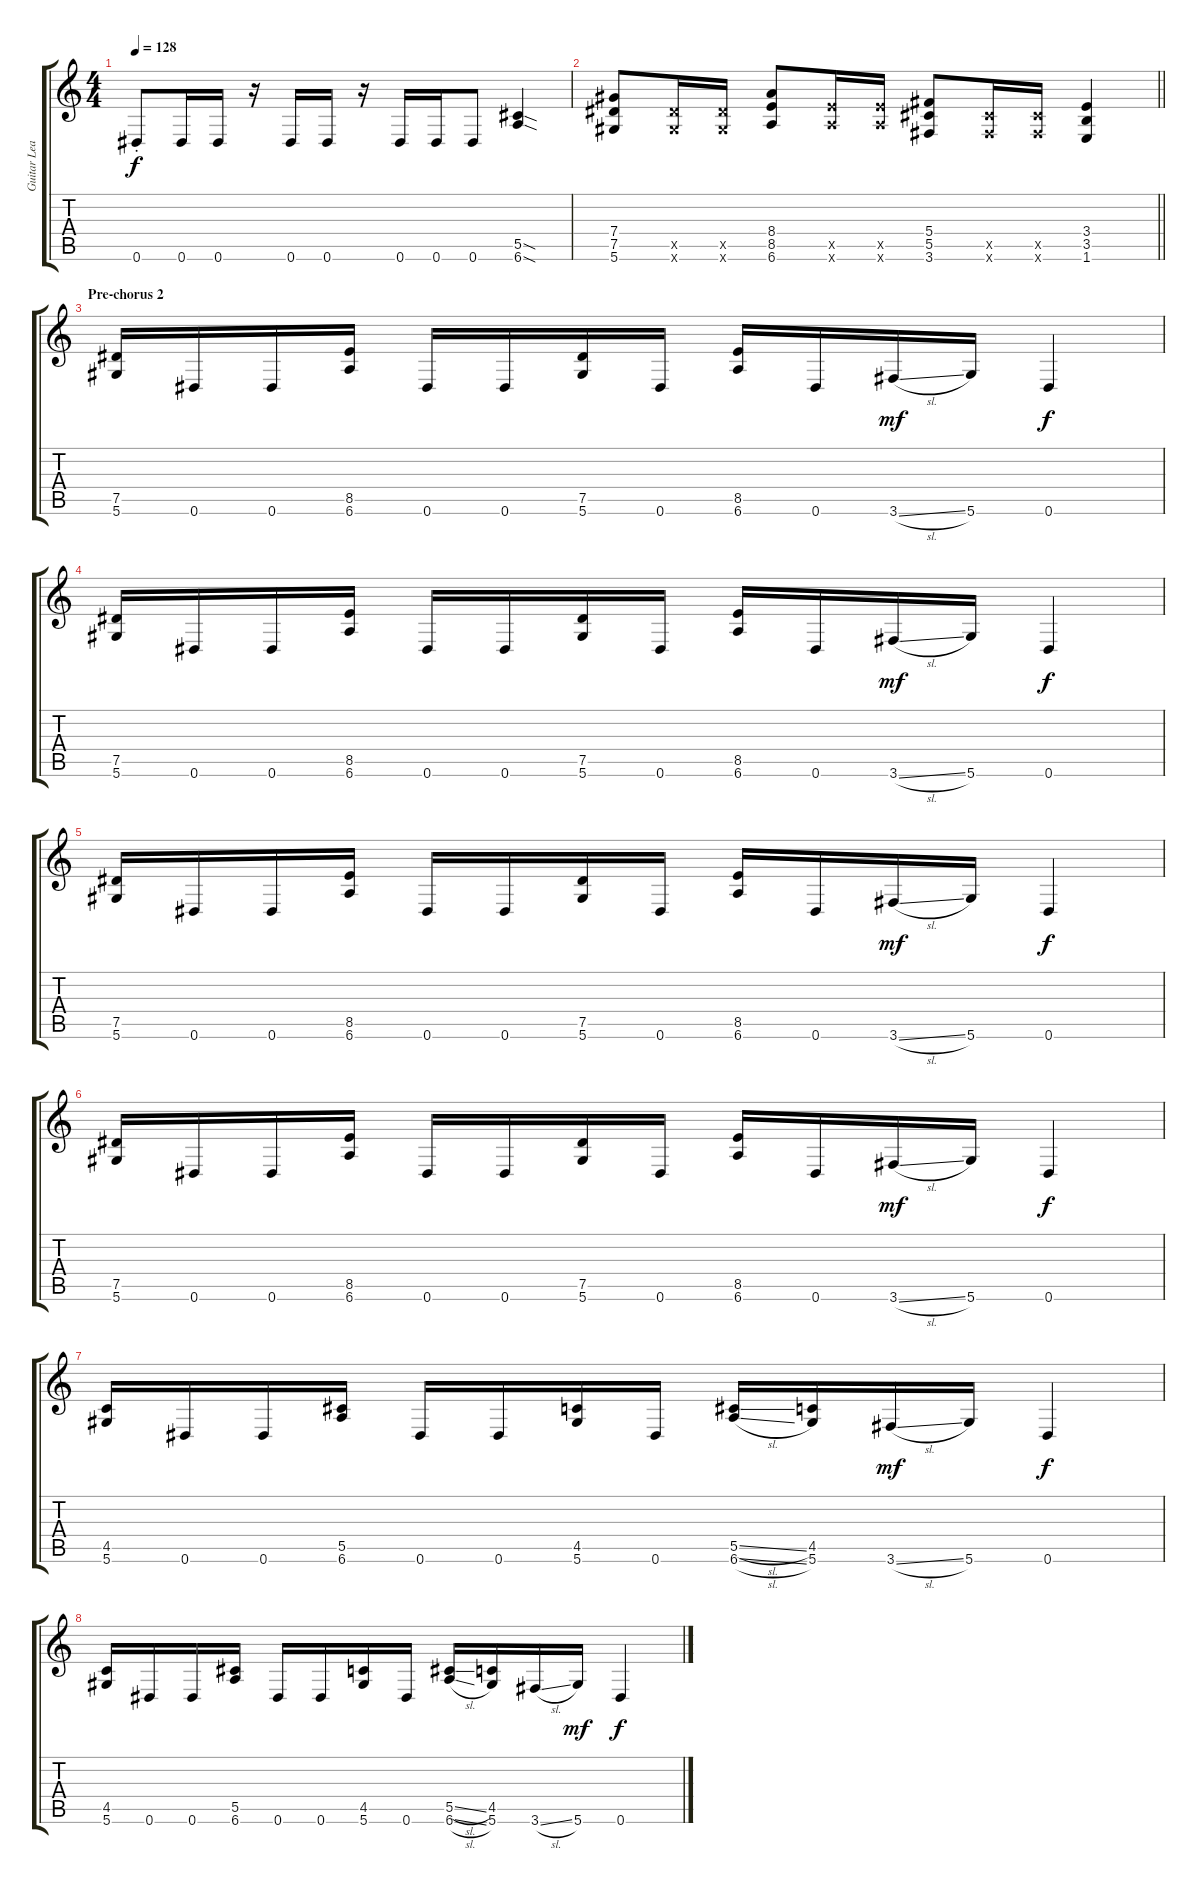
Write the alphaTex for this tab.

\track ("Guitar Lead" "Guitar Lea") {instrument distortionguitar}
\staff {score tabs}
\tuning (Eb4 Bb3 Gb3 Db3 Ab2 Eb2) {hide}
\ts (4 4)
\tempo 128
\clef g2
\ks c
0.6{st}.8{dy f} 0.6.16 0.6.16 r.16 0.6.16 0.6.16 r.16 0.6.16 0.6.16 0.6.8 (5.5{sod} 6.6{sod}).4 |
\barLineRight lightlight
(7.4 7.5 5.6).8 (7.5{x} 5.6{x}).16 (7.5{x} 5.6{x}).16 (8.4 8.5 6.6).8 (8.5{x} 6.6{x}).16 (8.5{x} 6.6{x}).16 (5.4 5.5 3.6).8 (5.5{x} 3.6{x}).16 (5.5{x} 3.6{x}).16 (3.4 3.5 1.6).4 |
\section ("" "Pre-chorus 2")
(7.5 5.6).16 0.6.16 0.6.16 (8.5 6.6).16 0.6.16 0.6.16 (7.5 5.6).16 0.6.16 (8.5 6.6).16 0.6.16 3.6{sl}.16{dy mf} 5.6.16 0.6.4{dy f} |
(7.5 5.6).16 0.6.16 0.6.16 (8.5 6.6).16 0.6.16 0.6.16 (7.5 5.6).16 0.6.16 (8.5 6.6).16 0.6.16 3.6{sl}.16{dy mf} 5.6.16 0.6.4{dy f} |
(7.5 5.6).16 0.6.16 0.6.16 (8.5 6.6).16 0.6.16 0.6.16 (7.5 5.6).16 0.6.16 (8.5 6.6).16 0.6.16 3.6{sl}.16{dy mf} 5.6.16 0.6.4{dy f} |
(7.5 5.6).16 0.6.16 0.6.16 (8.5 6.6).16 0.6.16 0.6.16 (7.5 5.6).16 0.6.16 (8.5 6.6).16 0.6.16 3.6{sl}.16{dy mf} 5.6.16 0.6.4{dy f} |
(4.5 5.6).16 0.6.16 0.6.16 (5.5 6.6).16 0.6.16 0.6.16 (4.5 5.6).16 0.6.16 (5.5{sl} 6.6{sl}).16 (4.5 5.6).16 3.6{sl}.16{dy mf} 5.6.16 0.6.4{dy f} |
(4.5 5.6).16 0.6.16 0.6.16 (5.5 6.6).16 0.6.16 0.6.16 (4.5 5.6).16 0.6.16 (5.5{sl} 6.6{sl}).16 (4.5 5.6).16 3.6{sl}.16 5.6.16{dy mf} 0.6.4{dy f}
